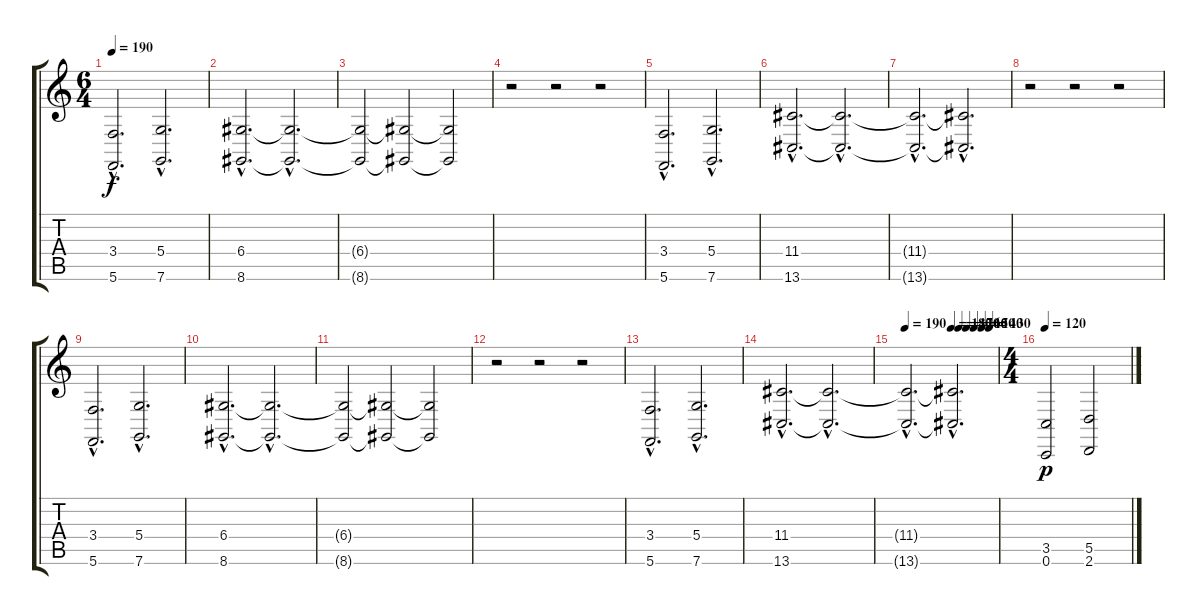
\track "" {instrument churchorgan}
\staff {score tabs}
\tuning (E4 B3 G3 D3 A2 C2) {hide}
\ts (6 4)
\tempo 190
\clef g2
\ks c
(3.4{hac} 5.6{hac}).2{d dy f} (5.4{hac} 7.6{hac}).2{d} |
(6.4{hac} 8.6{hac}).2{d} (6.4{hac t} 8.6{hac t}).2{d} |
(6.4{t} 8.6{t}).2 (6.4{t} 8.6{t}).2 (6.4{t} 8.6{t}).2 |
r.2 r.2 r.2 |
(3.4{hac} 5.6{hac}).2{d} (5.4{hac} 7.6{hac}).2{d} |
(11.4{hac} 13.6{hac}).2{d} (11.4{hac t} 13.6{hac t}).2{d} |
(11.4{hac t} 13.6{hac t}).2{d} (11.4{hac t} 13.6{hac t}).2{d} |
r.2 r.2 r.2 |
(3.4{hac} 5.6{hac}).2{d} (5.4{hac} 7.6{hac}).2{d} |
(6.4{hac} 8.6{hac}).2{d} (6.4{hac t} 8.6{hac t}).2{d} |
(6.4{t} 8.6{t}).2 (6.4{t} 8.6{t}).2 (6.4{t} 8.6{t}).2 |
r.2 r.2 r.2 |
(3.4{hac} 5.6{hac}).2{d} (5.4{hac} 7.6{hac}).2{d} |
(11.4{hac} 13.6{hac}).2{d} (11.4{hac t} 13.6{hac t}).2{d} |
\tempo 190
\tempo (180 0.5)
\tempo (170 0.5833333333333334)
\tempo (160 0.6666666666666666)
\tempo (150 0.75)
\tempo (140 0.8333333333333334)
\tempo (130 0.9166666666666666)
(11.4{hac t} 13.6{hac t}).2{d} (11.4{hac t} 13.6{hac t}).2{d} |
\ts (4 4)
\tempo 120
(3.5 0.6).2{dy p} (5.5 2.6).2
